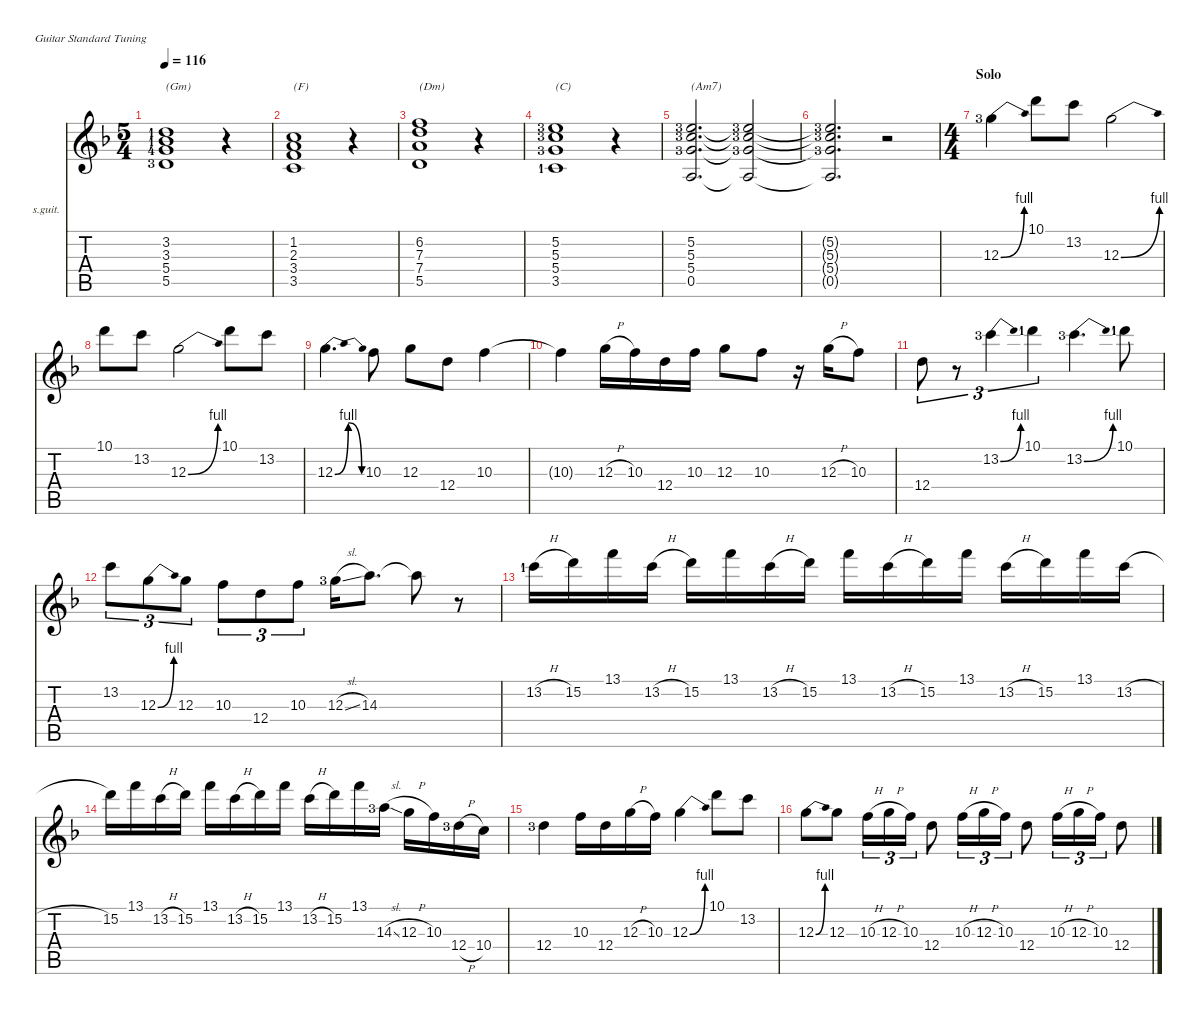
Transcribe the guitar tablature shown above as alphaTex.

\defaultSystemsLayout 4
\hideDynamics
\bracketExtendMode nobrackets
\firstSystemTrackNameOrientation horizontal
\otherSystemsTrackNameOrientation horizontal
\track ("rhythm & lead 10" "s.guit.") {instrument acousticguitarsteel}
\staff {score tabs}
\tuning (E4 B3 G3 D3 A2 E2)
\ts (5 4)
\tempo 116
\clef g2
\ks dminor
(5.5{lf 4 acc forcenatural} 5.4{lf 5 acc forcenatural} 3.3{lf 2 acc b} 3.2{lf 2 acc forcenatural}).1{txt "(Gm)" dy mf beam Up} r.4{beam Up} |
(3.5{acc forcenatural} 3.4{acc forcenatural} 2.3{acc forcenatural} 1.2{acc forcenatural}).1{txt "(F)" beam Up} r.4{beam Up} |
(5.5{acc forcenatural} 7.4{acc forcenatural} 7.3{acc forcenatural} 6.2{acc forcenatural}).1{txt "(Dm)" beam Up} r.4{beam Up} |
(3.5{lf 2 acc forcenatural} 5.4{lf 4 acc forcenatural} 5.3{lf 4 acc forcenatural} 5.2{lf 4 acc forcenatural}).1{txt "(C)" beam Up} r.4{beam Up} |
(0.5{acc forcenatural} 5.4{lf 4 acc forcenatural} 5.3{lf 4 acc forcenatural} 5.2{lf 4 acc forcenatural}).2{d txt "(Am7)" beam Up} (0.5{t acc forcenatural} 5.4{t lf 4 acc forcenatural} 5.3{t lf 4 acc forcenatural} 5.2{t lf 4 acc forcenatural}).2{beam Up} |
(0.5{t acc forcenatural} 5.4{t lf 4 acc forcenatural} 5.3{t lf 4 acc forcenatural} 5.2{t lf 4 acc forcenatural}).2{d beam Up} r.2{beam Up} |
\ts (4 4)
\beaming (8 2 2 2 2)
\section ("" "Solo")
12.3{be (bend 0 0 15 4) lf 4 acc forcenatural}.4{beam Down} 10.1{acc forcenatural}.8{beam Down} 13.2{acc forcenatural}.8{beam Down} 12.3{be (bend 0 0 15 4) acc forcenatural}.2{beam Down} |
10.1{acc forcenatural}.8{beam Down} 13.2{acc forcenatural}.8{beam Down} 12.3{be (bend 0 0 15 4) acc forcenatural}.2{beam Down} 10.1{acc forcenatural}.8{beam Down} 13.2{acc forcenatural}.8{beam Down} |
12.3{be (bendrelease 0 0 10.2 4 20.4 4 30 0) acc forcenatural}.4{d beam Down} 10.3{acc forcenatural}.8{beam Down} 12.3{acc forcenatural}.8{beam Down} 12.4{acc forcenatural}.8{beam Down} 10.3{acc forcenatural}.4{beam Down} |
10.3{t acc forcenatural}.4{beam Down} 12.3{h acc forcenatural}.16{beam Down} 10.3{acc forcenatural}.16{beam Down} 12.4{acc forcenatural}.16{beam Down} 10.3{acc forcenatural}.16{beam Down} 12.3{acc forcenatural}.8{beam Down} 10.3{acc forcenatural}.8{beam Down} r.16{beam Down} 12.3{h acc forcenatural}.16{beam Down} 10.3{acc forcenatural}.8{beam Down} |
12.4{acc forcenatural}.8{tu (3 2) beam Down} r.8{tu (3 2) beam Down} 13.2{be (bend 0 0 15 4) lf 4 acc forcenatural}.4{tu (3 2) beam Down} 10.1{lf 2 acc forcenatural}.4{tu (3 2) beam Down} 13.2{be (bend 0 0 15 4) lf 4 acc forcenatural}.4{d beam Down} 10.1{lf 2 acc forcenatural}.8{beam Down} |
13.2{acc forcenatural}.8{tu (3 2) beam Down} 12.3{be (bend 0 0 15 4) acc forcenatural}.8{tu (3 2) beam Down} 12.3{acc forcenatural}.8{tu (3 2) beam Down} 10.3{acc forcenatural}.8{tu (3 2) beam Down} 12.4{acc forcenatural}.8{tu (3 2) beam Down} 10.3{acc forcenatural}.8{tu (3 2) beam Down} 12.3{sl lf 4 acc forcenatural}.16{beam Down} 14.3{acc forcenatural}.8{d beam Down} 14.3{t acc forcenatural}.8{beam Down} r.8{beam Down} |
13.2{h lf 2 acc forcenatural}.16{beam Down} 15.2{acc forcenatural}.16{beam Down} 13.1{acc forcenatural}.16{beam Down} 13.2{h acc forcenatural}.16{beam Down} 15.2{acc forcenatural}.16{beam Down} 13.1{acc forcenatural}.16{beam Down} 13.2{h acc forcenatural}.16{beam Down} 15.2{acc forcenatural}.16{beam Down} 13.1{acc forcenatural}.16{beam Down} 13.2{h acc forcenatural}.16{beam Down} 15.2{acc forcenatural}.16{beam Down} 13.1{acc forcenatural}.16{beam Down} 13.2{h acc forcenatural}.16{beam Down} 15.2{acc forcenatural}.16{beam Down} 13.1{acc forcenatural}.16{beam Down} 13.2{h acc forcenatural}.16{beam Down} |
15.2{acc forcenatural}.16{beam Down} 13.1{acc forcenatural}.16{beam Down} 13.2{h acc forcenatural}.16{beam Down} 15.2{acc forcenatural}.16{beam Down} 13.1{acc forcenatural}.16{beam Down} 13.2{h acc forcenatural}.16{beam Down} 15.2{acc forcenatural}.16{beam Down} 13.1{acc forcenatural}.16{beam Down} 13.2{h acc forcenatural}.16{beam Down} 15.2{acc forcenatural}.16{beam Down} 13.1{acc forcenatural}.16{beam Down} 14.3{sl lf 4 acc forcenatural}.16{beam Down} 12.3{h acc forcenatural}.16{beam Down} 10.3{acc forcenatural}.16{beam Down} 12.4{h lf 4 acc forcenatural}.16{beam Down} 10.4{acc forcenatural}.16{beam Down} |
12.4{lf 4 acc forcenatural}.4{beam Down} 10.3{acc forcenatural}.16{beam Down} 12.4{acc forcenatural}.16{beam Down} 12.3{h acc forcenatural}.16{beam Down} 10.3{acc forcenatural}.16{beam Down} 12.3{be (bend 0 0 15 4) acc forcenatural}.4{beam Down} 10.1{acc forcenatural}.8{beam Down} 13.2{acc forcenatural}.8{beam Down} |
12.3{be (bend 0 0 15 4) acc forcenatural}.8{beam Down} 12.3{acc forcenatural}.8{beam Down} 10.3{h acc forcenatural}.16{tu (3 2) beam Down} 12.3{h acc forcenatural}.16{tu (3 2) beam Down} 10.3{acc forcenatural}.16{tu (3 2) beam Down} 12.4{acc forcenatural}.8{beam Down} 10.3{h acc forcenatural}.16{tu (3 2) beam Down} 12.3{h acc forcenatural}.16{tu (3 2) beam Down} 10.3{acc forcenatural}.16{tu (3 2) beam Down} 12.4{acc forcenatural}.8{beam Down} 10.3{h acc forcenatural}.16{tu (3 2) beam Down} 12.3{h acc forcenatural}.16{tu (3 2) beam Down} 10.3{acc forcenatural}.16{tu (3 2) beam Down} 12.4{acc forcenatural}.8{beam Down}
